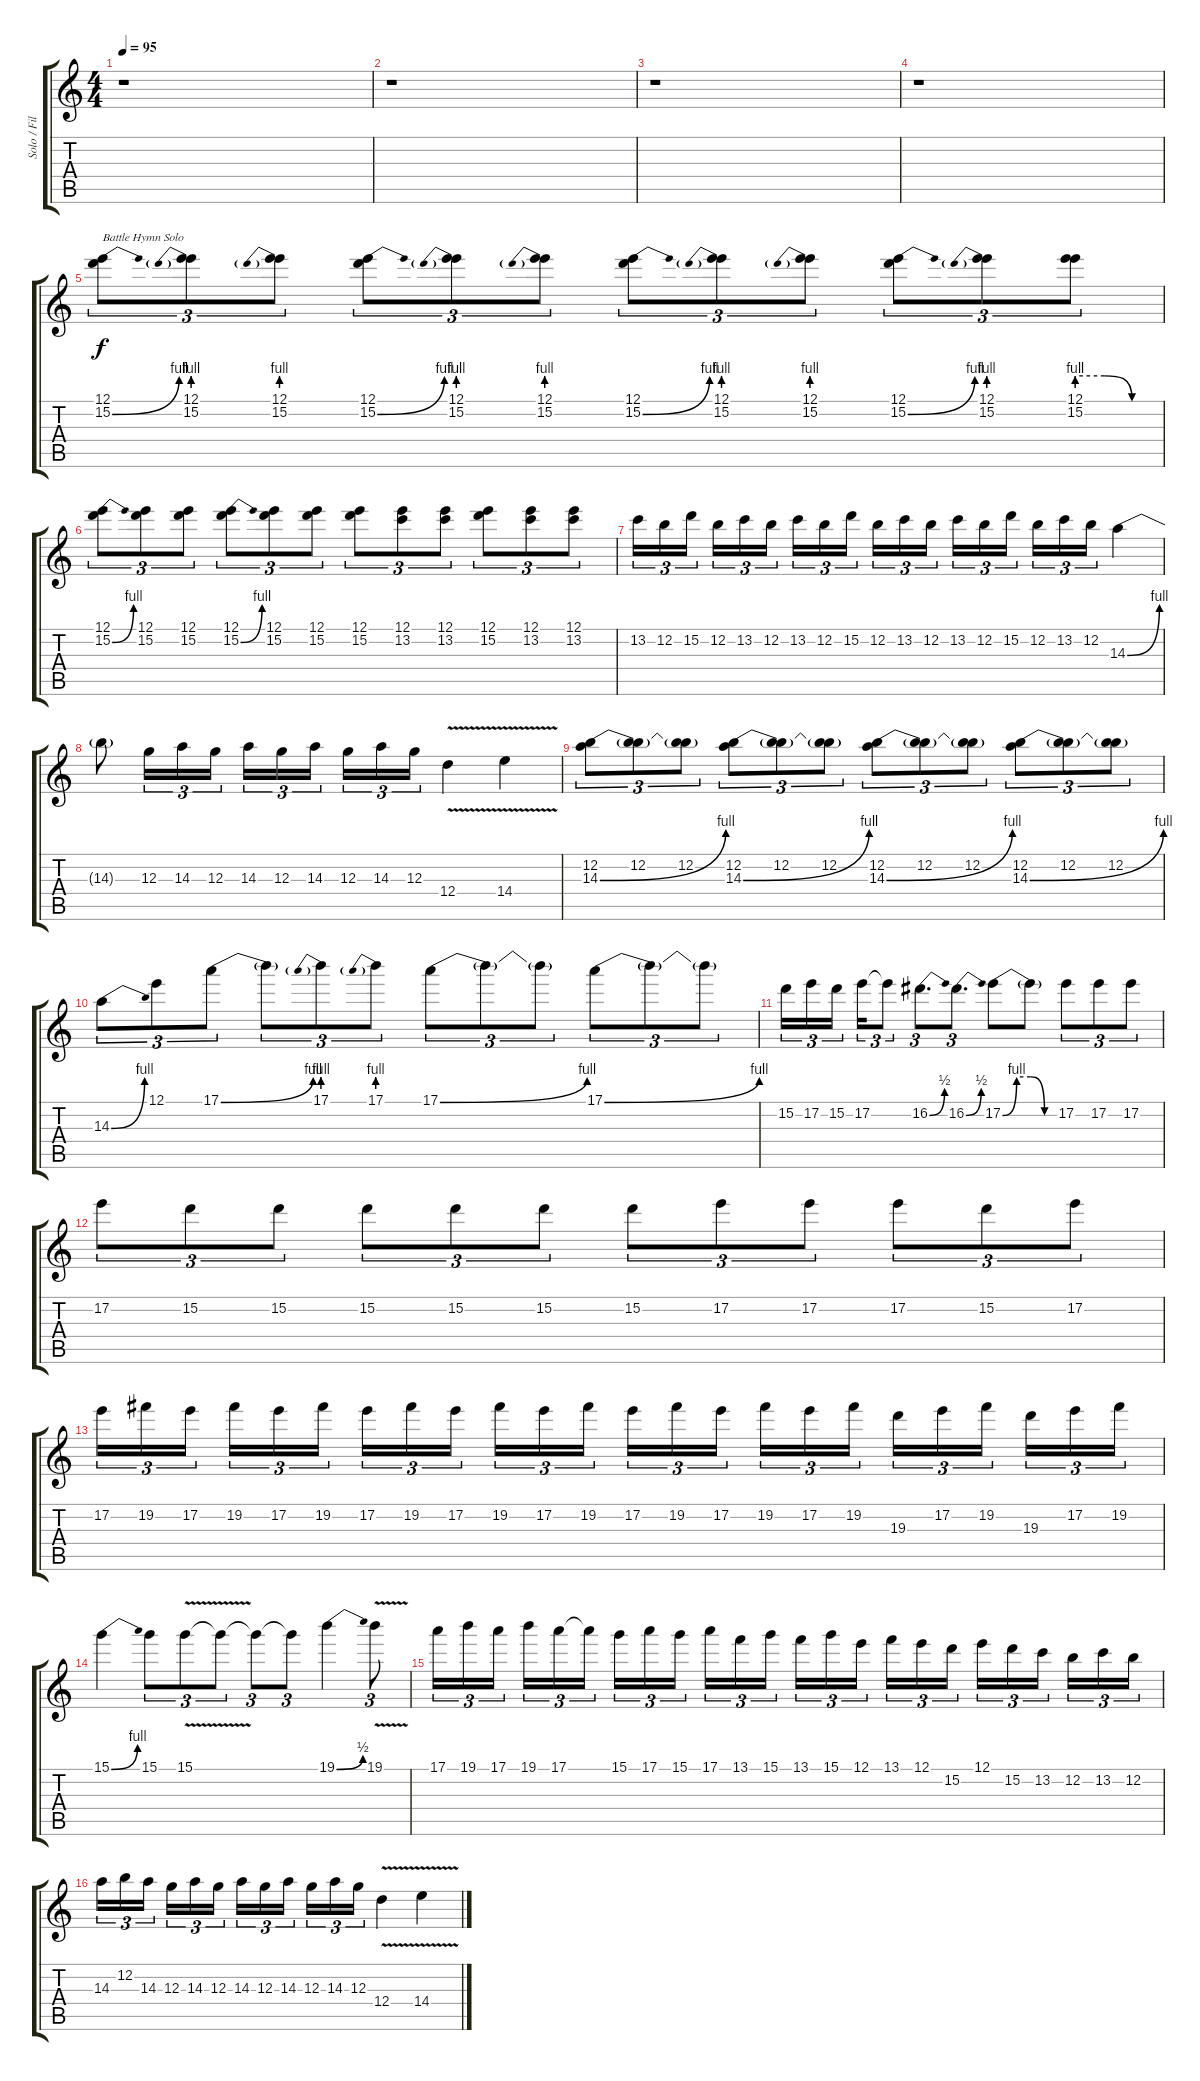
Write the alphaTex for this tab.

\track ("Solo / Fill" "Solo / Fil") {instrument overdrivenguitar}
\staff {score tabs}
\tuning (E4 B3 G3 D3 A2 E2) {hide}
\ts (4 4)
\tempo 95
\clef g2
\ks c
r.1{dy f} |
r.1 |
r.1 |
r.1 |
(12.1 15.2{be (bend 0 0 60 4)}).8{tu (3 2) txt "Battle Hymn Solo "} (12.1 15.2{be (prebend 0 4 60 4)}).8{tu (3 2)} (12.1 15.2{be (prebend 0 4 60 4)}).8{tu (3 2)} (12.1 15.2{be (bend 0 0 60 4)}).8{tu (3 2)} (12.1 15.2{be (prebend 0 4 60 4)}).8{tu (3 2)} (12.1 15.2{be (prebend 0 4 60 4)}).8{tu (3 2)} (12.1 15.2{be (bend 0 0 60 4)}).8{tu (3 2)} (12.1 15.2{be (prebend 0 4 60 4)}).8{tu (3 2)} (12.1 15.2{be (prebend 0 4 60 4)}).8{tu (3 2)} (12.1 15.2{be (bend 0 0 60 4)}).8{tu (3 2)} (12.1 15.2{be (prebend 0 4 60 4)}).8{tu (3 2)} (12.1 15.2{be (custom 0 4 20 4 40 0 60 0)}).8{tu (3 2)} |
(12.1 15.2{be (bend 0 0 60 4)}).8{tu (3 2)} (12.1 15.2).8{tu (3 2)} (12.1 15.2).8{tu (3 2)} (12.1 15.2{be (bend 0 0 60 4)}).8{tu (3 2)} (12.1 15.2).8{tu (3 2)} (12.1 15.2).8{tu (3 2)} (12.1 15.2).8{tu (3 2)} (12.1 13.2).8{tu (3 2)} (12.1 13.2).8{tu (3 2)} (12.1 15.2).8{tu (3 2)} (12.1 13.2).8{tu (3 2)} (12.1 13.2).8{tu (3 2)} |
13.2.16{tu (3 2)} 12.2.16{tu (3 2)} 15.2.16{tu (3 2) beam splitsecondary} 12.2.16{tu (3 2)} 13.2.16{tu (3 2)} 12.2.16{tu (3 2)} 13.2.16{tu (3 2)} 12.2.16{tu (3 2)} 15.2.16{tu (3 2) beam splitsecondary} 12.2.16{tu (3 2)} 13.2.16{tu (3 2)} 12.2.16{tu (3 2)} 13.2.16{tu (3 2)} 12.2.16{tu (3 2)} 15.2.16{tu (3 2) beam splitsecondary} 12.2.16{tu (3 2)} 13.2.16{tu (3 2)} 12.2.16{tu (3 2)} 14.3{be (bend 0 0 60 4)}.4 |
14.3{t}.8 12.3.16{tu (3 2)} 14.3.16{tu (3 2)} 12.3.16{tu (3 2)} 14.3.16{tu (3 2)} 12.3.16{tu (3 2)} 14.3.16{tu (3 2) beam splitsecondary} 12.3.16{tu (3 2)} 14.3.16{tu (3 2)} 12.3.16{tu (3 2)} 12.4{v}.4 14.4{v}.4 |
(12.2 14.3{be (bend 0 0 60 4)}).8{tu (3 2)} (12.2 14.3{t}).8{tu (3 2)} (12.2 14.3{t}).8{tu (3 2)} (12.2 14.3{be (bend 0 0 60 4)}).8{tu (3 2)} (12.2 14.3{t}).8{tu (3 2)} (12.2 14.3{t}).8{tu (3 2)} (12.2 14.3{be (bend 0 0 60 4)}).8{tu (3 2)} (12.2 14.3{t}).8{tu (3 2)} (12.2 14.3{t}).8{tu (3 2)} (12.2 14.3{be (bend 0 0 60 4)}).8{tu (3 2)} (12.2 14.3{t}).8{tu (3 2)} (12.2 14.3{t}).8{tu (3 2)} |
14.3{be (bend 0 0 60 4)}.8{tu (3 2)} 12.1.8{tu (3 2)} 17.1{be (bend 0 0 60 4)}.8{tu (3 2)} 17.1{t}.8{tu (3 2)} 17.1{be (prebend 0 4 60 4)}.8{tu (3 2)} 17.1{be (prebend 0 4 60 4)}.8{tu (3 2)} 17.1{be (bend 0 0 60 4)}.8{tu (3 2)} 17.1{t}.8{tu (3 2)} 17.1{t}.8{tu (3 2)} 17.1{be (bend 0 0 60 4)}.8{tu (3 2)} 17.1{t}.8{tu (3 2)} 17.1{t}.8{tu (3 2)} |
15.2.16{tu (3 2)} 17.2.16{tu (3 2)} 15.2.16{tu (3 2) beam splitsecondary} 17.2.16{tu (3 2)} 17.2{t}.8{tu (3 2)} 16.2{be (bend 0 0 60 2)}.8{d tu (3 2)} 16.2{be (bend 0 0 60 2)}.8{d tu (3 2)} 17.2{be (custom 0 0 15 4 30 4 45 0 60 0)}.8 17.2{t}.8 17.2.8{tu (3 2)} 17.2.8{tu (3 2)} 17.2.8{tu (3 2)} |
17.2.8{tu (3 2)} 15.2.8{tu (3 2)} 15.2.8{tu (3 2)} 15.2.8{tu (3 2)} 15.2.8{tu (3 2)} 15.2.8{tu (3 2)} 15.2.8{tu (3 2)} 17.2.8{tu (3 2)} 17.2.8{tu (3 2)} 17.2.8{tu (3 2)} 15.2.8{tu (3 2)} 17.2.8{tu (3 2)} |
17.2.16{tu (3 2)} 19.2.16{tu (3 2)} 17.2.16{tu (3 2) beam splitsecondary} 19.2.16{tu (3 2)} 17.2.16{tu (3 2)} 19.2.16{tu (3 2)} 17.2.16{tu (3 2)} 19.2.16{tu (3 2)} 17.2.16{tu (3 2) beam splitsecondary} 19.2.16{tu (3 2)} 17.2.16{tu (3 2)} 19.2.16{tu (3 2)} 17.2.16{tu (3 2)} 19.2.16{tu (3 2)} 17.2.16{tu (3 2) beam splitsecondary} 19.2.16{tu (3 2)} 17.2.16{tu (3 2)} 19.2.16{tu (3 2)} 19.3.16{tu (3 2)} 17.2.16{tu (3 2)} 19.2.16{tu (3 2) beam splitsecondary} 19.3.16{tu (3 2)} 17.2.16{tu (3 2)} 19.2.16{tu (3 2)} |
15.1{be (bend 0 0 60 4)}.4 15.1.8{tu (3 2)} 15.1{v}.8{tu (3 2)} 15.1{t}.8{tu (3 2)} 15.1{t}.8{tu (3 2)} 15.1{t}.8{tu (3 2)} 19.1{be (bend 0 0 60 2)}.4 19.1{v}.8{tu (3 2)} |
17.1.16{tu (3 2)} 19.1.16{tu (3 2)} 17.1.16{tu (3 2) beam splitsecondary} 19.1.16{tu (3 2)} 17.1.16{tu (3 2)} 17.1{t}.16{tu (3 2)} 15.1.16{tu (3 2)} 17.1.16{tu (3 2)} 15.1.16{tu (3 2) beam splitsecondary} 17.1.16{tu (3 2)} 13.1.16{tu (3 2)} 15.1.16{tu (3 2)} 13.1.16{tu (3 2)} 15.1.16{tu (3 2)} 12.1.16{tu (3 2) beam splitsecondary} 13.1.16{tu (3 2)} 12.1.16{tu (3 2)} 15.2.16{tu (3 2)} 12.1.16{tu (3 2)} 15.2.16{tu (3 2)} 13.2.16{tu (3 2) beam splitsecondary} 12.2.16{tu (3 2)} 13.2.16{tu (3 2)} 12.2.16{tu (3 2)} |
14.3.16{tu (3 2)} 12.2.16{tu (3 2)} 14.3.16{tu (3 2) beam splitsecondary} 12.3.16{tu (3 2)} 14.3.16{tu (3 2)} 12.3.16{tu (3 2)} 14.3.16{tu (3 2)} 12.3.16{tu (3 2)} 14.3.16{tu (3 2) beam splitsecondary} 12.3.16{tu (3 2)} 14.3.16{tu (3 2)} 12.3.16{tu (3 2)} 12.4{v}.4 14.4{v}.4
